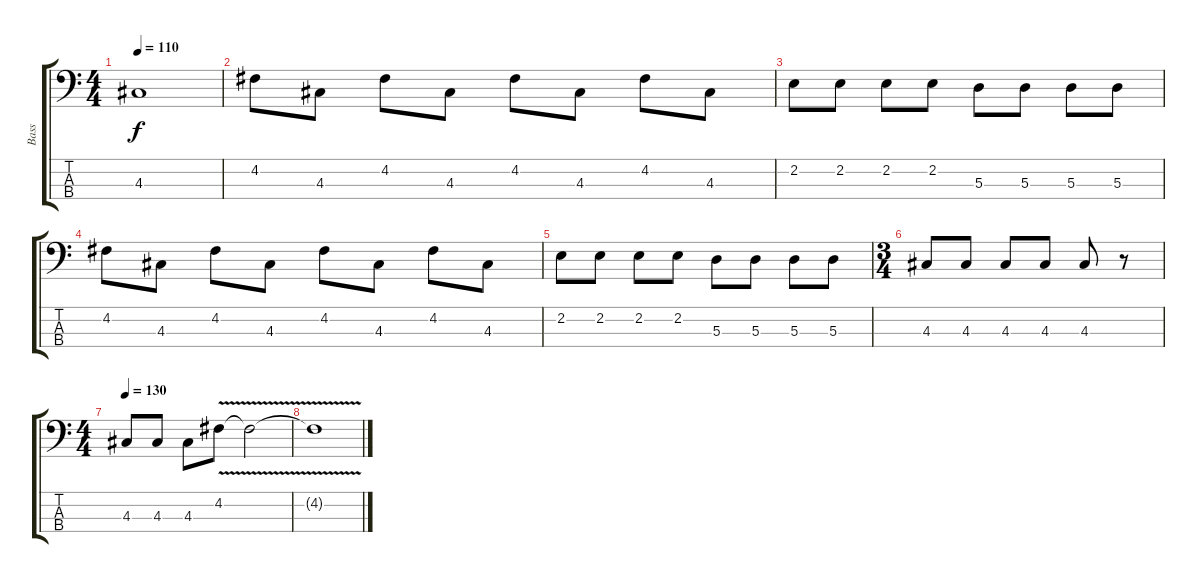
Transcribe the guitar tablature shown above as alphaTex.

\track ("Bass" "Bass") {instrument electricbassfinger}
\staff {score tabs}
\tuning (G2 D2 A1 E1) {hide}
\ts (4 4)
\tempo 110
\clef f4
\ks c
4.3.1{dy f instrument electricbassfinger} |
4.2.8 4.3.8 4.2.8 4.3.8 4.2.8 4.3.8 4.2.8 4.3.8 |
2.2.8 2.2.8 2.2.8 2.2.8 5.3.8 5.3.8 5.3.8 5.3.8 |
4.2.8 4.3.8 4.2.8 4.3.8 4.2.8 4.3.8 4.2.8 4.3.8 |
2.2.8 2.2.8 2.2.8 2.2.8 5.3.8 5.3.8 5.3.8 5.3.8 |
\ts (3 4)
4.3.8 4.3.8 4.3.8 4.3.8 4.3.8 r.8 |
\ts (4 4)
\tempo 130
4.3.8 4.3.8 4.3.8 4.2{v}.8 4.2{v t}.2 |
4.2{t}.1
